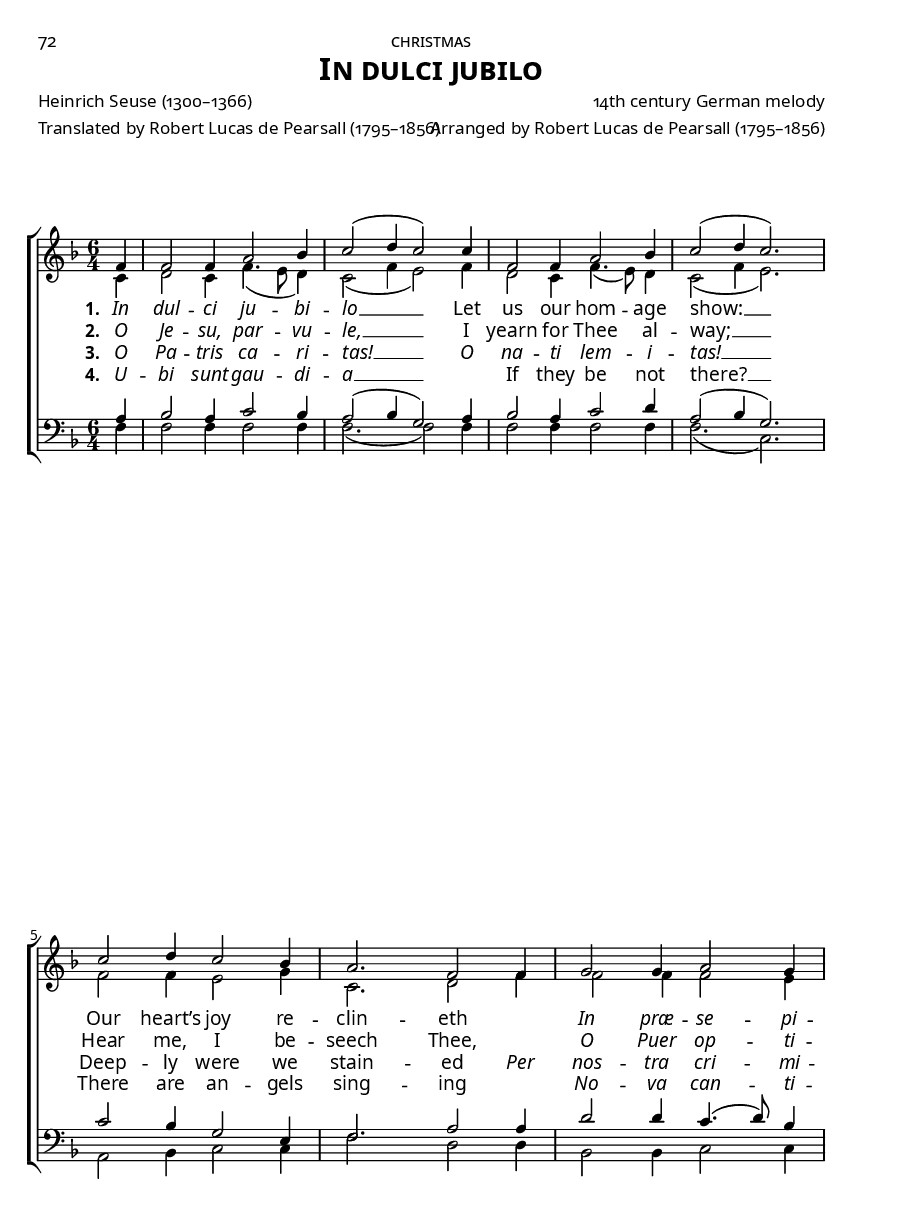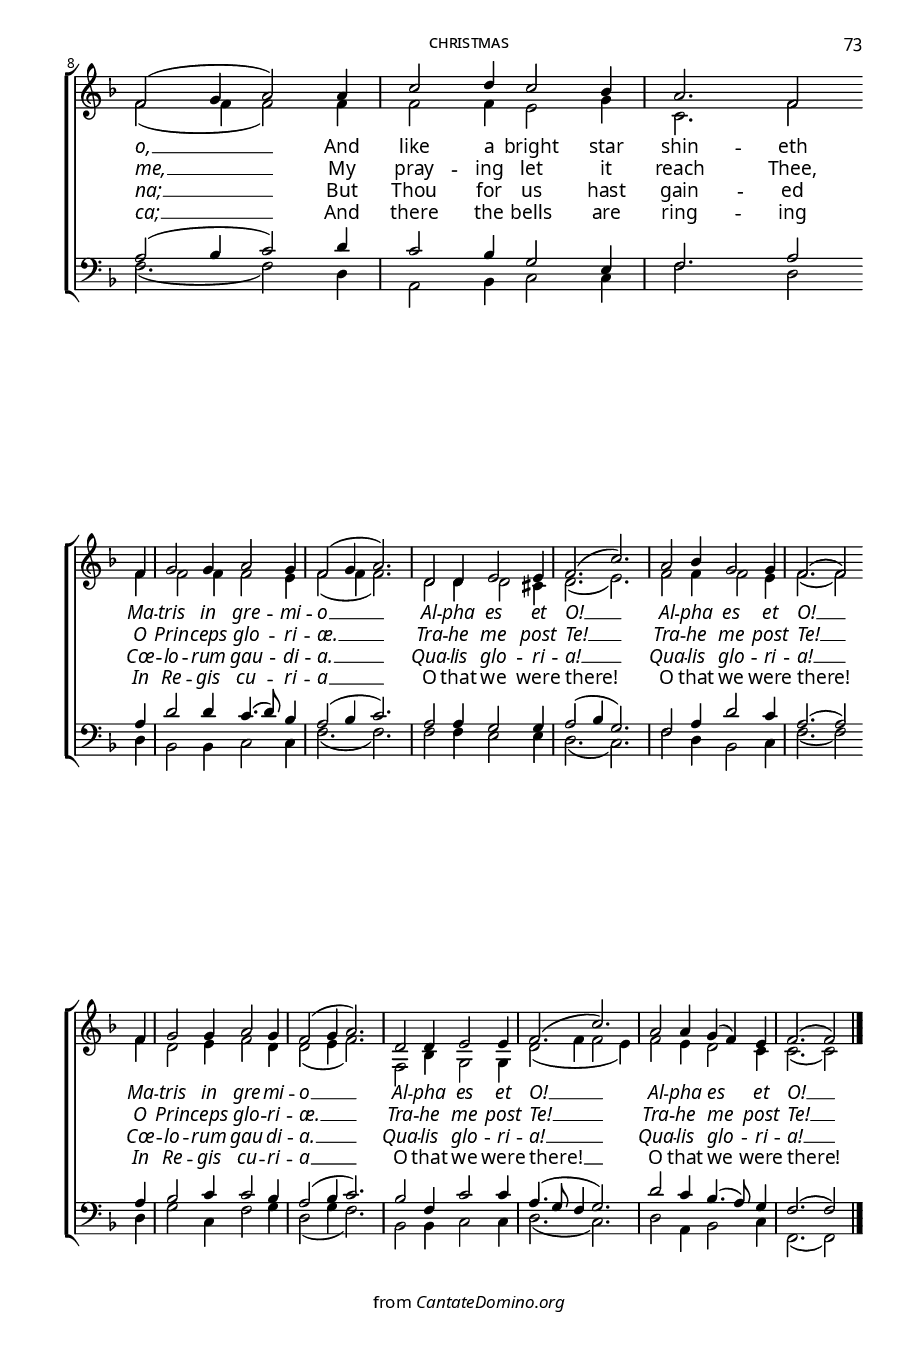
\version "2.14.2"
\include "util.ly"
\header {
  title = \markup{\override #'(font-name . "Garamond Premier Pro Semibold"){ \abs-fontsize #15 \smallCapsOldStyle"In dulci jubilo"}}
  poet = \markup\oldStyleNum"Heinrich Seuse (1300–1366)"
  meter = \markup\oldStyleNum"Translated by Robert Lucas de Pearsall (1795–1856)"
  composer = \markup\oldStyleNum"14th century German melody"
  arranger = \markup\oldStyleNum"Arranged by Robert Lucas de Pearsall (1795–1856)"
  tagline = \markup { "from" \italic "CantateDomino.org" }
}
\paper {
  %print-all-headers = ##f
  paper-height = 9\in
  paper-width = 6\in
  indent = 0\in
  %system-system-spacing = #'((basic-distance . 10) (padding . 0))
  system-system-spacing =
    #'((basic-distance . 0)
       (minimum-distance . 0)
       (padding . -5)
       (stretchability . 100))
  ragged-last-bottom = ##f
  ragged-bottom = ##f
  two-sided = ##t
  inner-margin = 0.5\in
  outer-margin = 0.25\in
  top-margin = 0.25\in
  bottom-margin = 0.25\in
  first-page-number = #072
  print-first-page-number = ##t
  headerLine = \markup{\override #'(font-name . "Garamond Premier Pro") \smallCapsOldStyle"christmas"}
  oddHeaderMarkup = \markup\fill-line{
     \override #'(font-name . "Garamond Premier Pro")\abs-fontsize #8.5
     \combine 
        \fill-line{"" \on-the-fly #print-page-number-check-first
        \oldStylePageNum""
        }
        \fill-line{\headerLine}
  }
  evenHeaderMarkup = \markup {
     \override #'(font-name . "Garamond Premier Pro")\abs-fontsize #8.5
     \combine
        \on-the-fly #print-page-number-check-first
        \oldStylePageNum""
        \fill-line{\headerLine}
  }
}
#(set-global-staff-size 15) \paper{ #(define fonts (make-pango-font-tree "GoudyOlSt BT" "Garamond Premier Pro" "Garamond Premier Pro" (/ 15 20))) }
global = {
  \key f \major
  \time 6/4
}

sopMusic = \relative c' {
  \partial 4 f4 |
  f2 f4 a2 bes4 |
  c2( d4 c2) c4 |
  f,2 f4 a2 bes4 |
  c2( d4 c2.) | \break

  c2 d4 c2 bes4 |
  a2. f2 f4 |
  g2 g4 a2 g4 |
  f2( g4 a2) a4 |
  c2 d4 c2 bes4 |
  a2. f2 \bar""\break f4 |

  g2 g4 a2 g4 |
  f2( g4 a2.) |
  d,2 d4 e2 e4 |
  f2.( c'2.) |
  a2 bes4 g2 g4 |
  f2.( f2) \bar""\break f4 |
  
  g2 g4 a2 g4 |
  f2( g4 a2.) |
  d,2 d4 e2 e4 |
  f2.( c'2.) |
  a2 a4 g4( f) e4 |
  \partial 4*5 f2.( f2) \bar "|."

}
sopWords = \lyricmode {
  
}

altoMusic = \relative c' {
  \partial 4 c4 |
  d2 c4 f4.( e8 d4) |
  c2( f4 e2) f4 |
  d2 c4 f4.( e8) d4 |
  c2( f4 e2.) |

  f2 f4 e2 g4 |
  c,2. d2 f4 |
  f2 f4 f2 e4 |
  f2( f4 f2) f4 |
  f2 f4 e2 g4 |
  c,2. f2 f4 |

  f2 f4 f2 e4 |
  f2( f4 f2.) |
  d2 d4 d2 cis4 |
  d2.( e2.) |
  f2 f4 f2 e4 |
  f2.( f2) f4 |

  d2 e4 f2 d4 |
  d2( e4 f2.) |
  f,2 bes4 g2 g4 |
  d'2( f4 f2 e4) |
  f2 e4 d2 c4 |
  \partial 4*5 c2.( c2)

}
altoWords = \lyricmode {
  \dropLyricsV
  \set stanza = #"1. "
  \markup\italic In \markup\italic dul -- \markup\italic ci \markup\italic ju -- \markup\italic bi -- \markup\italic lo __ Let us our hom -- age show: __
  Our heart’s joy re -- clin -- eth "" \markup\italic In \markup\italic præ -- \markup\italic se -- \markup\italic pi -- \markup\italic o, __
  And like a bright star shin -- eth
  \markup\italic Ma -- \markup\italic tris \markup\italic in \markup\italic gre -- \markup\italic mi -- \markup\italic o __
  \markup\italic Al -- \markup\italic pha \markup\italic es \markup\italic et \markup\italic O! __
  \markup\italic Al -- \markup\italic pha \markup\italic es \markup\italic et \markup\italic O! __

  \markup\italic Ma -- \markup\italic tris \markup\italic in \markup\italic gre -- \markup\italic mi -- \markup\italic o __
  \markup\italic Al -- \markup\italic pha \markup\italic es \markup\italic et \markup\italic O! __
  \markup\italic Al -- \markup\italic pha \markup\italic es \markup\italic et \markup\italic O! __
}
altoWordsII = \lyricmode {
  \dropLyricsV
  \set stanza = #"2. "
  \markup\italic O \markup\italic Je -- \markup\italic su, \markup\italic par -- \markup\italic vu -- \markup\italic le, __
  I yearn for Thee al -- way; __
  Hear me, I be -- seech Thee, ""
  \markup\italic O \markup\italic Puer \markup\italic op -- \markup\italic ti -- \markup\italic me, __
  My pray -- ing let it reach Thee,
  \markup\italic O \markup\italic Prin -- \markup\italic ceps \markup\italic glo -- \markup\italic ri -- \markup\italic æ. __
  \markup\italic Tra -- \markup\italic he \markup\italic me \markup\italic post \markup\italic Te! __
  \markup\italic Tra -- \markup\italic he \markup\italic me \markup\italic post \markup\italic Te! __
  \markup\italic O \markup\italic Prin -- \markup\italic ceps \markup\italic glo -- \markup\italic ri -- \markup\italic æ. __
  \markup\italic Tra -- \markup\italic he \markup\italic me \markup\italic post \markup\italic Te! __
  \markup\italic Tra -- \markup\italic he \markup\italic me \markup\italic post \markup\italic Te! __
}
altoWordsIII = \lyricmode {
  \dropLyricsV
  \set stanza = #"3. "
  \markup\italic O \markup\italic Pa -- \markup\italic tris \markup\italic ca -- \markup\italic ri -- \markup\italic tas! __
  \markup\italic O \markup\italic na -- \markup\italic ti \markup\italic lem -- \markup\italic i -- \markup\italic tas! __
  Deep -- ly were we stain -- ed
  \markup\italic Per \markup\italic nos -- \markup\italic tra \markup\italic cri -- \markup\italic mi -- \markup\italic na; __
  But Thou for us hast gain -- ed
  \markup\italic Cœ -- \markup\italic lo -- \markup\italic rum \markup\italic gau -- \markup\italic di -- \markup\italic a. __
    \markup\italic Qua -- \markup\italic lis \markup\italic glo -- \markup\italic ri -- \markup\italic a! __
    \markup\italic Qua -- \markup\italic lis \markup\italic glo -- \markup\italic ri -- \markup\italic a! __
  \markup\italic Cœ -- \markup\italic lo -- \markup\italic rum \markup\italic gau -- \markup\italic di -- \markup\italic a. __
    \markup\italic Qua -- \markup\italic lis \markup\italic glo -- \markup\italic ri -- \markup\italic a! __
    \markup\italic Qua -- \markup\italic lis \markup\italic glo -- \markup\italic ri -- \markup\italic a! __
}
altoWordsIV = \lyricmode {
  \dropLyricsV
  \set stanza = #"4. "
  \markup\italic U -- \markup\italic bi \markup\italic sunt \markup\italic gau -- \markup\italic di -- \markup\italic a __
  "" If they be not there? __
  There are an -- gels sing -- ing ""
  \markup\italic No -- \markup\italic va \markup\italic can -- \markup\italic ti -- \markup\italic ca; __
  And there the bells are ring -- ing
  \markup\italic In \markup\italic Re -- \markup\italic gis \markup\italic cu -- \markup\italic ri -- \markup\italic a __
  O that we were there! O that we were there!
  \markup\italic In \markup\italic Re -- \markup\italic gis \markup\italic cu -- \markup\italic ri -- \markup\italic a __
  O that we were there! __ O that we were there!
}

tenorMusic = \relative c' {
  \partial 4 a4 |
  bes2 a4 c2 bes4 |
  a2( bes4 g2) a4 |
  bes2 a4 c2 d4 |
  a2( bes4 g2.) |

  c2 bes4 g2 e4 |
  f2. a2 a4 |
  d2 d4 c4.( d8) bes4 |
  a2( bes4 c2) d4 |
  c2 bes4 g2 e4 |
  f2. a2 a4 |

  d2 d4 c4.( d8) bes4 |
  a2( bes4 c2.) |
  a2 a4 g2 g4 |
  a2( bes4 g2.) |
  f2 a4 d2 c4 |
  a2.( a2) a4 |

  bes2 c4 c2 bes4 |
  a2( bes4 c2.) |
  bes2 f4 c'2 c4 |
  a4.( g8 f4 g2.) |
  d'2 c4 bes4.( a8) g4 |
  \partial 4*5 f2.( f2)
}
tenorWords = \lyricmode {

}

bassMusic = \relative c {
  \partial 4 f4 |
  f2 f4 f2 f4 |
  f2.( f2) f4 |
  f2 f4 f2 f4 |
  f2.( c2.) |

  a2 bes4 c2 c4 |
  f2. d2 d4 |
  bes2 bes4 c2 c4 |
  f2.( f2) d4 |
  a2 bes4 c2 c4 |
  f2. d2 d4 |

  bes2 bes4 c2 c4 |
  f2.( f2.) |
  f2 f4 e2 e4 |
  d2.( c2.) |
  f2 d4 bes2 c4 |
  f2.( f2) d4 |

  g2 c,4 f2 g4 |
  d2( g4 f2.) |
  bes,2 bes4 c2 c4 |
  d2.( c2.) |
  d2 a4 bes2 c4 |
  \partial 4*5 f,2.( f2)

}
bassWords = \lyricmode {

}

\score {
  <<
   \new ChoirStaff <<
%    \new Lyrics = sopranos \with { \override VerticalAxisGroup #'nonstaff-relatedstaff-spacing = #'((basic-distance . 1)) }
    \new Staff = women <<
      \new Voice = "sopranos" { \voiceOne << \global \sopMusic >> }
      \new Voice = "altos" { \voiceTwo << \global \altoMusic >> }
    >>
    \new Lyrics \with { alignAboveContext = #"women" \override VerticalAxisGroup #'nonstaff-relatedstaff-spacing = #'((basic-distance . 1))} \lyricsto "sopranos" \sopWords
    \new Lyrics = "altosIV"  \with { alignBelowContext = #"women" } \lyricsto "sopranos" \altoWordsIV
    \new Lyrics = "altosIII"  \with { alignBelowContext = #"women" } \lyricsto "sopranos" \altoWordsIII
    \new Lyrics = "altosII"  \with { alignBelowContext = #"women" } \lyricsto "sopranos" \altoWordsII
    \new Lyrics = "altos"  \with { alignBelowContext = #"women" \override VerticalAxisGroup #'nonstaff-relatedstaff-spacing = #'((basic-distance . 1))} \lyricsto "sopranos" \altoWords
   \new Staff = men <<
      \clef bass
      \new Voice = "tenors" { \voiceOne << \global \tenorMusic >> }
      \new Voice = "basses" { \voiceTwo << \global \bassMusic >> }
    >>
    \new Lyrics \with { alignAboveContext = #"men" \override VerticalAxisGroup #'nonstaff-relatedstaff-spacing = #'((basic-distance . 1)) } \lyricsto "tenors" \tenorWords
    \new Lyrics \with { alignBelowContext = #"men" \override VerticalAxisGroup #'nonstaff-relatedstaff-spacing = #'((basic-distance . 1)) } \lyricsto "basses" \bassWords
  >>
%    \new PianoStaff << \new Staff { \new Voice { \pianoRH } } \new Staff { \clef "bass" \pianoLH } >>
  >>
  \layout {
    \context {
      \Score
      \override SpacingSpanner #'base-shortest-duration = #(ly:make-moment 1 2)
      \override SpacingSpanner #'common-shortest-duration = #(ly:make-moment 1 2)
    }
    \context {
      % Remove all empty staves
      % \Staff \RemoveEmptyStaves \override VerticalAxisGroup #'remove-first = ##t
    }
  }
  \midi {
    \tempo 4 = 90
    \set Staff.midiInstrument = "flute"
  
    \context {
      \Voice
      \remove "Dynamic_performer"
    }
  }
}
